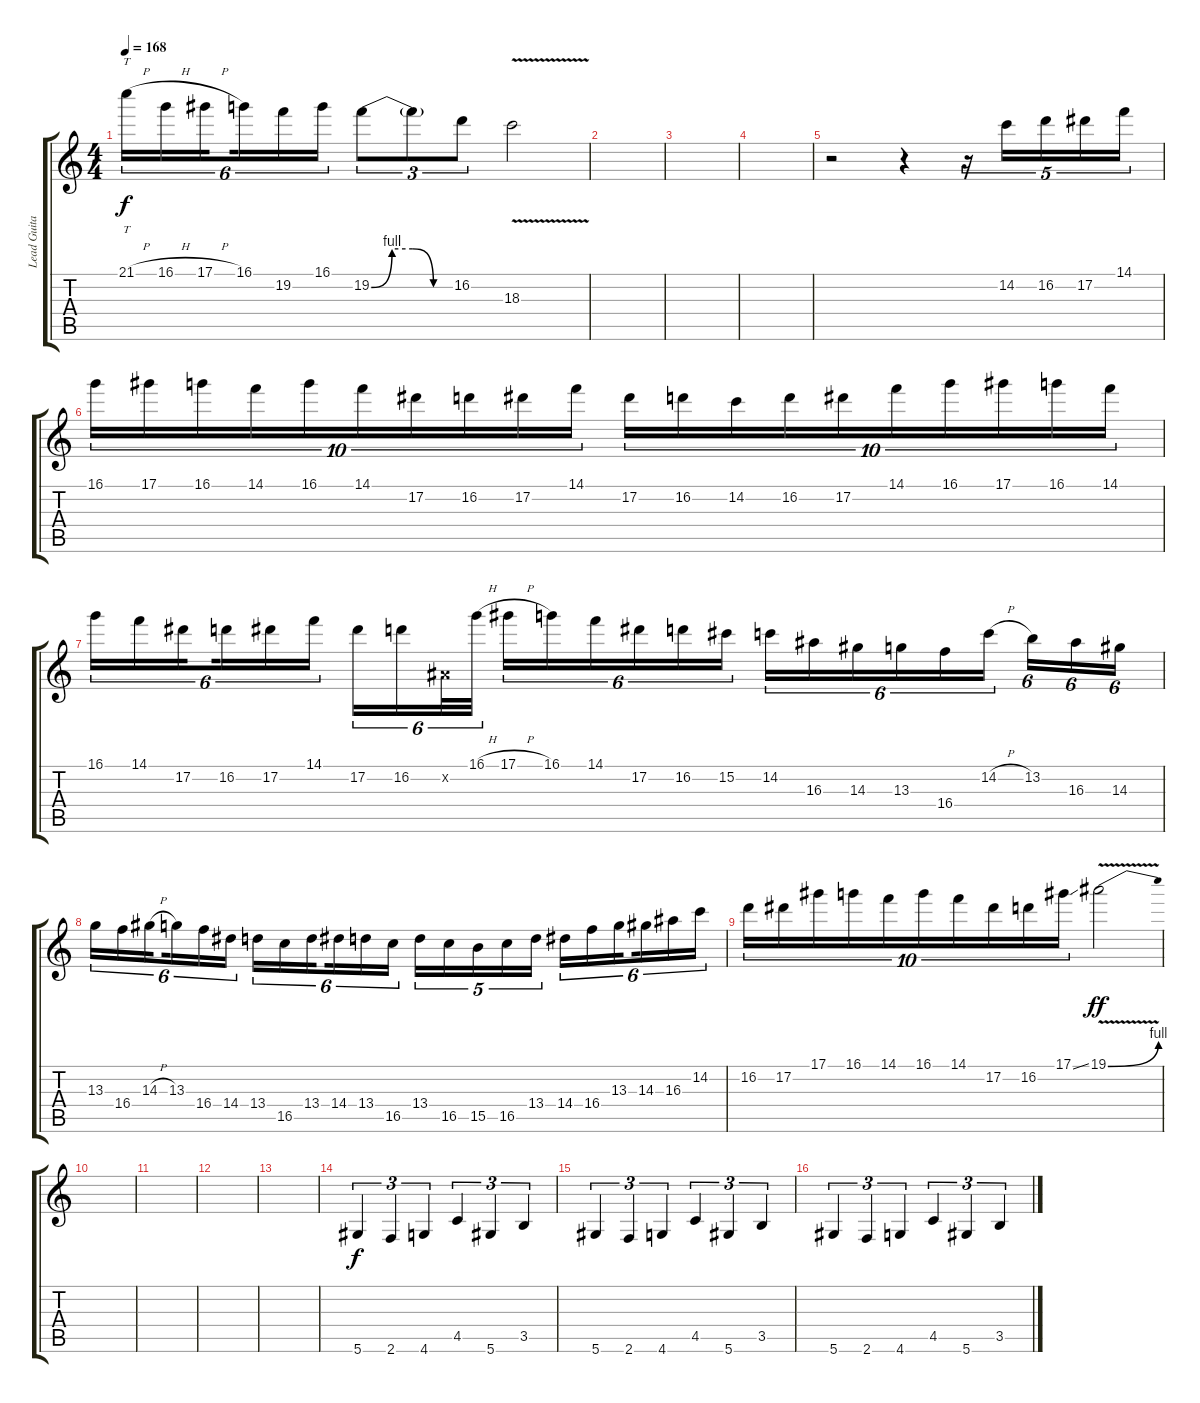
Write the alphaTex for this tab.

\track ("Lead Guitar" "Lead Guita") {instrument distortionguitar}
\staff {score tabs}
\tuning (Eb4 Bb3 Gb3 Db3 Ab2 Eb2) {hide}
\ts (4 4)
\tempo 168
\clef g2
\ks c
21.1{h}.16{tt tu (6 4) dy f} 16.1{h}.16{tu (6 4)} 17.1{h}.16{tu (6 4) beam splitsecondary} 16.1.16{tu (6 4)} 19.2.16{tu (6 4)} 16.1.16{tu (6 4)} 19.2{be (custom 0 0 15 4 30 4 45 0 60 0)}.8{tu (3 2)} 19.2{t}.8{tu (3 2)} 16.2.8{tu (3 2)} 18.3{v}.2 |
|
|
|
r.2 r.4 r.16{tu (5 4)} 14.2.16{tu (5 4)} 16.2.16{tu (5 4)} 17.2.16{tu (5 4)} 14.1.16{tu (5 4)} |
16.1.16{tu (10 8)} 17.1.16{tu (10 8)} 16.1.16{tu (10 8)} 14.1.16{tu (10 8)} 16.1.16{tu (10 8)} 14.1.16{tu (10 8)} 17.2.16{tu (10 8)} 16.2.16{tu (10 8)} 17.2.16{tu (10 8)} 14.1.16{tu (10 8)} 17.2.16{tu (10 8)} 16.2.16{tu (10 8)} 14.2.16{tu (10 8)} 16.2.16{tu (10 8)} 17.2.16{tu (10 8)} 14.1.16{tu (10 8)} 16.1.16{tu (10 8)} 17.1.16{tu (10 8)} 16.1.16{tu (10 8)} 14.1.16{tu (10 8)} |
16.1.16{tu (6 4)} 14.1.16{tu (6 4)} 17.2.16{tu (6 4) beam splitsecondary} 16.2.16{tu (6 4)} 17.2.16{tu (6 4)} 14.1.16{tu (6 4)} 17.2.16{tu (6 4)} 16.2.16{tu (6 4)} 0.2{x}.32{tu (6 4)} 16.1{h}.32{tu (6 4) beam splitsecondary} 17.1{h}.16{tu (6 4)} 16.1.16{tu (6 4)} 14.1.16{tu (6 4)} 17.2.16{tu (6 4)} 16.2.16{tu (6 4)} 15.2.16{tu (6 4) beam splitsecondary} 14.2.16{tu (6 4)} 16.3.16{tu (6 4)} 14.3.16{tu (6 4)} 13.3.16{tu (6 4)} 16.4.16{tu (6 4)} 14.2{h}.16{tu (6 4) beam splitsecondary} 13.2.16{tu (6 4)} 16.3.16{tu (6 4)} 14.3.16{tu (6 4)} |
13.3.16{tu (6 4)} 16.4.16{tu (6 4)} 14.3{h}.16{tu (6 4) beam splitsecondary} 13.3.16{tu (6 4)} 16.4.16{tu (6 4)} 14.4.16{tu (6 4)} 13.4.16{tu (6 4)} 16.5.16{tu (6 4)} 13.4.16{tu (6 4) beam splitsecondary} 14.4.16{tu (6 4)} 13.4.16{tu (6 4)} 16.5.16{tu (6 4)} 13.4.16{tu (5 4)} 16.5.16{tu (5 4)} 15.5.16{tu (5 4)} 16.5.16{tu (5 4)} 13.4.16{tu (5 4)} 14.4.16{tu (6 4)} 16.4.16{tu (6 4)} 13.3.16{tu (6 4) beam splitsecondary} 14.3.16{tu (6 4)} 16.3.16{tu (6 4)} 14.2.16{tu (6 4)} |
16.2.16{tu (10 8)} 17.2.16{tu (10 8)} 17.1.16{tu (10 8)} 16.1.16{tu (10 8)} 14.1.16{tu (10 8)} 16.1.16{tu (10 8)} 14.1.16{tu (10 8)} 17.2.16{tu (10 8)} 16.2.16{tu (10 8)} 17.1{ss}.16{tu (10 8)} 19.1{be (bend 0 0 60 4) v}.2{dy ff} |
|
|
|
|
5.6.4{tu (3 2) dy f} 2.6.4{tu (3 2)} 4.6.4{tu (3 2)} 4.5.4{tu (3 2)} 5.6.4{tu (3 2)} 3.5.4{tu (3 2)} |
5.6.4{tu (3 2)} 2.6.4{tu (3 2)} 4.6.4{tu (3 2)} 4.5.4{tu (3 2)} 5.6.4{tu (3 2)} 3.5.4{tu (3 2)} |
5.6.4{tu (3 2)} 2.6.4{tu (3 2)} 4.6.4{tu (3 2)} 4.5.4{tu (3 2)} 5.6.4{tu (3 2)} 3.5.4{tu (3 2)}
